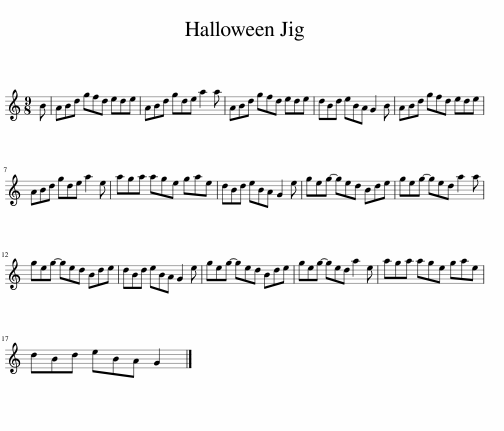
X:1
L:1/8
M:9/8
I:linebreak $
K:C
V:1 treble
V:1
 B | ABd gfd ede | ABd gde a2 a | ABd gfd ede | dBd eBA G2 B | %5
 ABd gfd ede |$ ABd gde a2 e | aga age gae | dBd eBA G2 e | geg- ged Bde | %10
 geg- ged a2 a |$ geg- ged Bde | dBd eBA G2 e | geg- ged Bde | geg- ged a2 e | %15
 aga age gae |$ dBd eBA G2 |] %17
